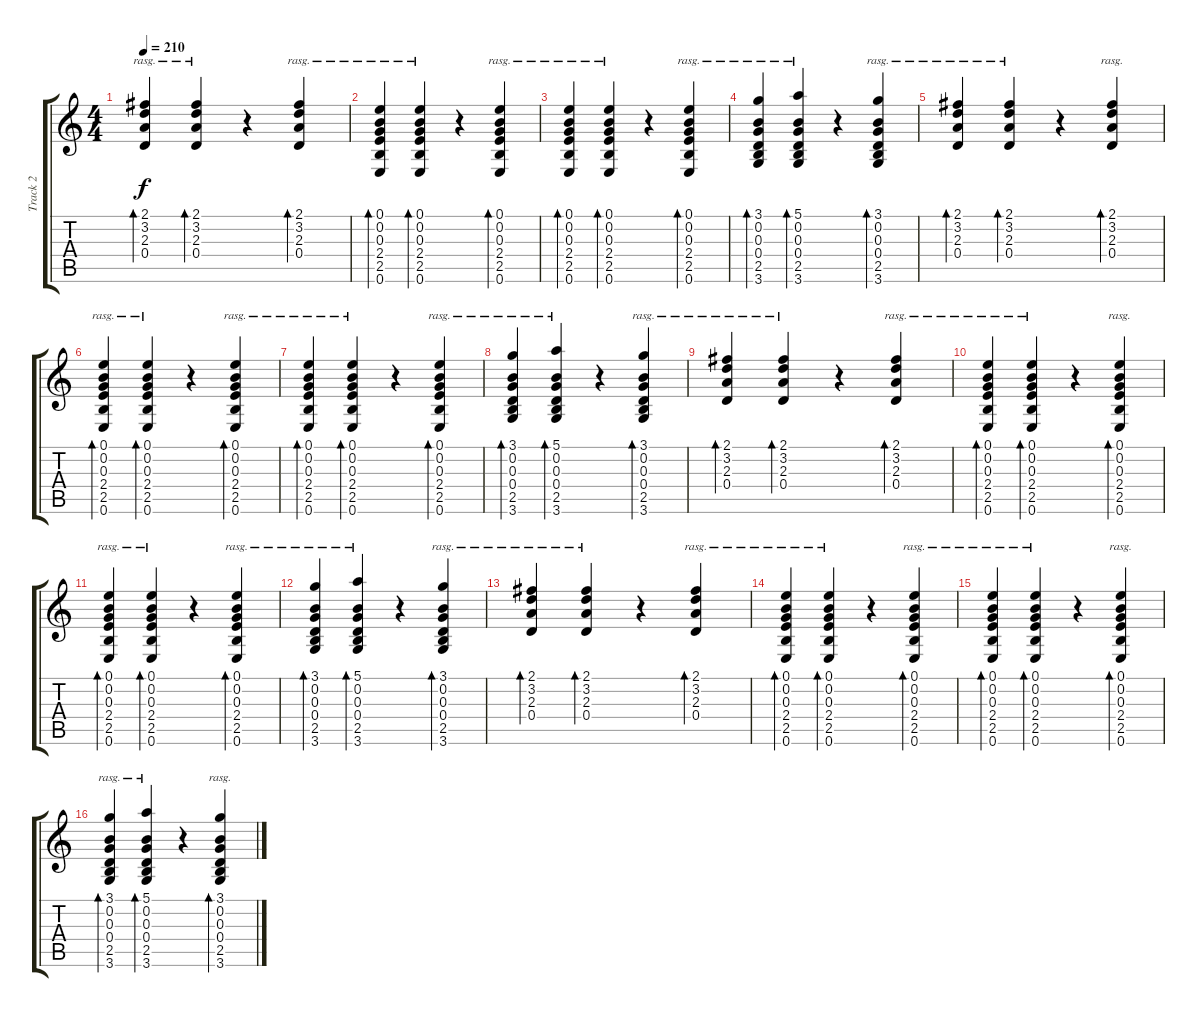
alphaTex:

\track ("Track 2" "Track 2") {instrument acousticguitarsteel}
\staff {score tabs}
\tuning (E4 B3 G3 D3 A2 E2) {hide}
\ts (4 4)
\tempo 210
\clef g2
\ks c
(2.1 3.2 2.3 0.4).4{bd 240 rasg ii dy f} (2.1 3.2 2.3 0.4).4{bd 240 rasg ii} r.4 (2.1 3.2 2.3 0.4).4{bd 240 rasg ii} |
(0.1 0.2 0.3 2.4 2.5 0.6).4{bd 240 rasg ii} (0.1 0.2 0.3 2.4 2.5 0.6).4{bd 240 rasg ii} r.4 (0.1 0.2 0.3 2.4 2.5 0.6).4{bd 240 rasg ii} |
(0.1 0.2 0.3 2.4 2.5 0.6).4{bd 240 rasg ii} (0.1 0.2 0.3 2.4 2.5 0.6).4{bd 240 rasg ii} r.4 (0.1 0.2 0.3 2.4 2.5 0.6).4{bd 240 rasg ii} |
(3.1 0.2 0.3 0.4 2.5 3.6).4{bd 240 rasg ii} (5.1 0.2 0.3 0.4 2.5 3.6).4{bd 240 rasg ii} r.4 (3.1 0.2 0.3 0.4 2.5 3.6).4{bd 240 rasg ii} |
(2.1 3.2 2.3 0.4).4{bd 240 rasg ii} (2.1 3.2 2.3 0.4).4{bd 240 rasg ii} r.4 (2.1 3.2 2.3 0.4).4{bd 240 rasg ii} |
(0.1 0.2 0.3 2.4 2.5 0.6).4{bd 240 rasg ii} (0.1 0.2 0.3 2.4 2.5 0.6).4{bd 240 rasg ii} r.4 (0.1 0.2 0.3 2.4 2.5 0.6).4{bd 240 rasg ii} |
(0.1 0.2 0.3 2.4 2.5 0.6).4{bd 240 rasg ii} (0.1 0.2 0.3 2.4 2.5 0.6).4{bd 240 rasg ii} r.4 (0.1 0.2 0.3 2.4 2.5 0.6).4{bd 240 rasg ii} |
(3.1 0.2 0.3 0.4 2.5 3.6).4{bd 240 rasg ii} (5.1 0.2 0.3 0.4 2.5 3.6).4{bd 240 rasg ii} r.4 (3.1 0.2 0.3 0.4 2.5 3.6).4{bd 240 rasg ii} |
(2.1 3.2 2.3 0.4).4{bd 240 rasg ii} (2.1 3.2 2.3 0.4).4{bd 240 rasg ii} r.4 (2.1 3.2 2.3 0.4).4{bd 240 rasg ii} |
(0.1 0.2 0.3 2.4 2.5 0.6).4{bd 240 rasg ii} (0.1 0.2 0.3 2.4 2.5 0.6).4{bd 240 rasg ii} r.4 (0.1 0.2 0.3 2.4 2.5 0.6).4{bd 240 rasg ii} |
(0.1 0.2 0.3 2.4 2.5 0.6).4{bd 240 rasg ii} (0.1 0.2 0.3 2.4 2.5 0.6).4{bd 240 rasg ii} r.4 (0.1 0.2 0.3 2.4 2.5 0.6).4{bd 240 rasg ii} |
(3.1 0.2 0.3 0.4 2.5 3.6).4{bd 240 rasg ii} (5.1 0.2 0.3 0.4 2.5 3.6).4{bd 240 rasg ii} r.4 (3.1 0.2 0.3 0.4 2.5 3.6).4{bd 240 rasg ii} |
(2.1 3.2 2.3 0.4).4{bd 240 rasg ii} (2.1 3.2 2.3 0.4).4{bd 240 rasg ii} r.4 (2.1 3.2 2.3 0.4).4{bd 240 rasg ii} |
(0.1 0.2 0.3 2.4 2.5 0.6).4{bd 240 rasg ii} (0.1 0.2 0.3 2.4 2.5 0.6).4{bd 240 rasg ii} r.4 (0.1 0.2 0.3 2.4 2.5 0.6).4{bd 240 rasg ii} |
(0.1 0.2 0.3 2.4 2.5 0.6).4{bd 240 rasg ii} (0.1 0.2 0.3 2.4 2.5 0.6).4{bd 240 rasg ii} r.4 (0.1 0.2 0.3 2.4 2.5 0.6).4{bd 240 rasg ii} |
(3.1 0.2 0.3 0.4 2.5 3.6).4{bd 240 rasg ii} (5.1 0.2 0.3 0.4 2.5 3.6).4{bd 240 rasg ii} r.4 (3.1 0.2 0.3 0.4 2.5 3.6).4{bd 240 rasg ii}
